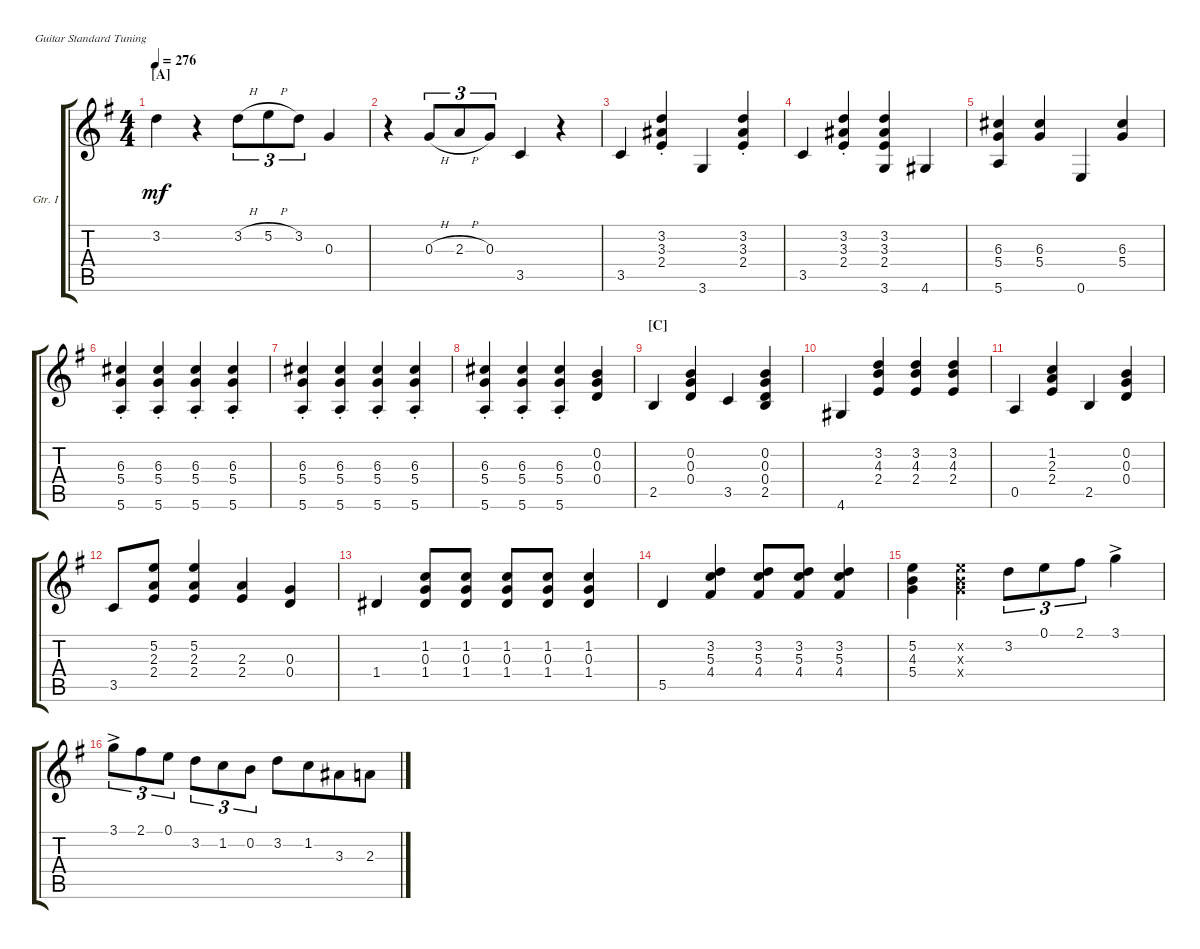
\defaultSystemsLayout 4
\bracketExtendMode groupsimilarinstruments
\firstSystemTrackNameOrientation horizontal
\otherSystemsTrackNameOrientation horizontal
\track ("Guitar I" "Gtr. I") {instrument acousticguitarsteel}
\staff {score tabs}
\tuning (E4 B3 G3 D3 A2 E2)
\ts (4 4)
\section ("A" "")
\tempo 276
\clef g2
\scale
0.25
\ks g
3.2.4{dy mf} r.4 3.2{h}.8{tu (3 2)} 5.2{h}.8{tu (3 2)} 3.2.8{tu (3 2)} 0.3.4 |
\scale
0.25 r.4 0.3{h}.8{tu (3 2)} 2.3{h}.8{tu (3 2)} 0.3.8{tu (3 2)} 3.5.4 r.4 |
\scale
0.25 3.5.4 (2.4{st} 3.3{st} 3.2{st}).4 3.6.4 (2.4{st} 3.3{st} 3.2{st}).4 |
\scale
0.25 3.5.4 (2.4{st} 3.3{st} 3.2{st}).4 (3.6 2.4 3.3 3.2).4 4.6.4 |
\scale
0.25 (5.6 5.4 6.3).4 (6.3 5.4).4 0.6.4 (6.3 5.4).4 |
(5.6{st} 5.4{st} 6.3{st}).4 (5.6{st} 5.4{st} 6.3{st}).4 (5.6{st} 5.4{st} 6.3{st}).4 (5.6{st} 5.4{st} 6.3{st}).4 |
(5.6{st} 5.4{st} 6.3{st}).4 (5.6{st} 5.4{st} 6.3{st}).4 (5.6{st} 5.4{st} 6.3{st}).4 (5.6{st} 5.4{st} 6.3{st}).4 |
(5.6{st} 5.4{st} 6.3{st}).4 (5.6{st} 5.4{st} 6.3{st}).4 (5.6{st} 5.4{st} 6.3{st}).4 (0.4 0.3 0.2).4 |
\section ("C" "")
2.5.4 (0.4 0.3 0.2).4 3.5.4 (0.4 0.3 0.2 2.5).4 |
4.6.4 (2.4 4.3 3.2).4 (2.4 4.3 3.2).4 (2.4 4.3 3.2).4 |
0.5.4 (2.4 2.3 1.2).4 2.5.4 (0.4 0.3 0.2).4 |
3.5.8 (2.4 2.3 5.2).8 (2.4 2.3 5.2).4 (2.4 2.3).4 (0.4 0.3).4 |
1.4.4 (1.4 0.3 1.2).8 (1.4 0.3 1.2).8 (1.4 0.3 1.2).8 (1.4 0.3 1.2).8 (1.4 0.3 1.2).4 |
\scale
0.25 5.5.4 (4.4 5.3 3.2).4 (4.4 5.3 3.2).8 (4.4 5.3 3.2).8 (4.4 5.3 3.2).4 |
\scale
0.25 (5.2 4.3 5.4).4 (5.2{x} 4.3{x} 5.4{x}).4 3.2.8{tu (3 2)} 0.1.8{tu (3 2)} 2.1.8{tu (3 2)} 3.1{ac}.4 |
\scale
0.25 3.1{ac}.8{tu (3 2)} 2.1.8{tu (3 2)} 0.1.8{tu (3 2)} 3.2.8{tu (3 2)} 1.2.8{tu (3 2)} 0.2.8{tu (3 2)} 3.2.8 1.2.8{beam merge} 3.3.8 2.3.8
